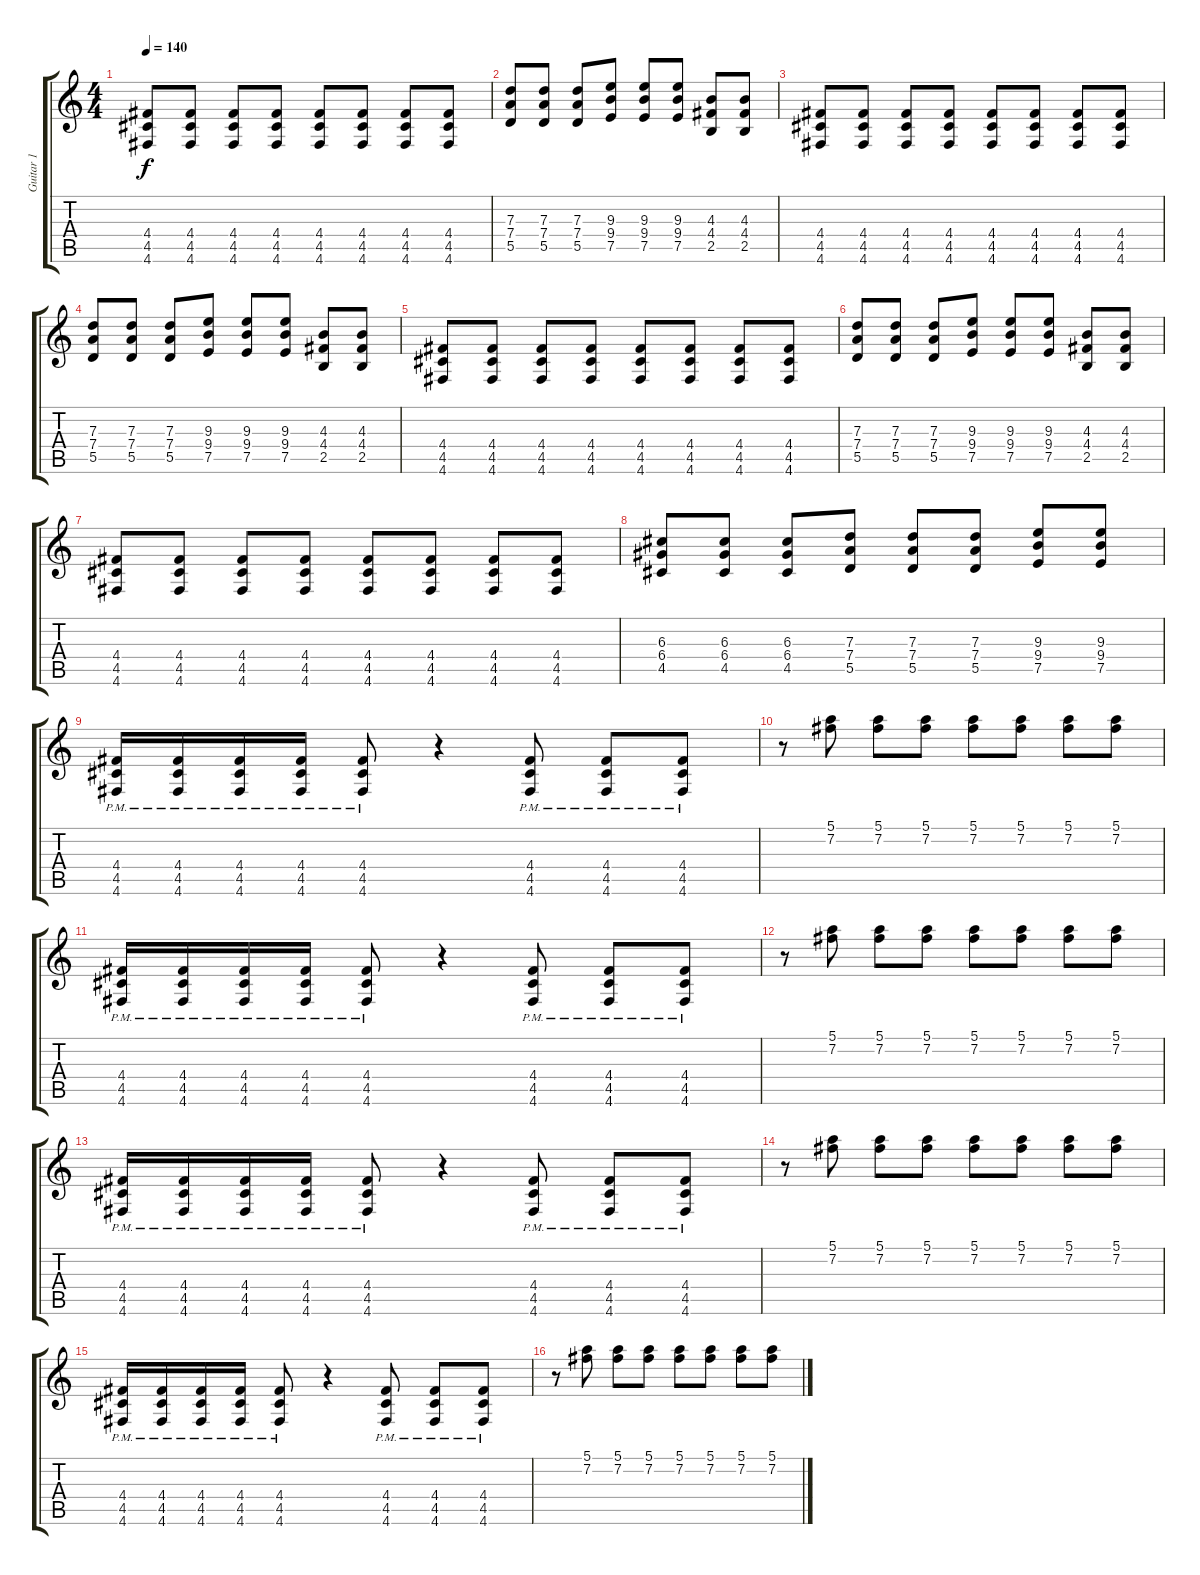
\track ("Guitar 1" "Guitar 1") {instrument distortionguitar}
\staff {score tabs}
\tuning (E4 B3 G3 D3 A2 D2) {hide}
\ts (4 4)
\tempo 140
\clef g2
\ks c
(4.4 4.5 4.6).8{dy f} (4.4 4.5 4.6).8 (4.4 4.5 4.6).8 (4.4 4.5 4.6).8 (4.4 4.5 4.6).8 (4.4 4.5 4.6).8 (4.4 4.5 4.6).8 (4.4 4.5 4.6).8 |
(7.3 7.4 5.5).8 (7.3 7.4 5.5).8 (7.3 7.4 5.5).8 (9.3 9.4 7.5).8 (9.3 9.4 7.5).8 (9.3 9.4 7.5).8 (4.3 4.4 2.5).8 (4.3 4.4 2.5).8 |
(4.4 4.5 4.6).8 (4.4 4.5 4.6).8 (4.4 4.5 4.6).8 (4.4 4.5 4.6).8 (4.4 4.5 4.6).8 (4.4 4.5 4.6).8 (4.4 4.5 4.6).8 (4.4 4.5 4.6).8 |
(7.3 7.4 5.5).8 (7.3 7.4 5.5).8 (7.3 7.4 5.5).8 (9.3 9.4 7.5).8 (9.3 9.4 7.5).8 (9.3 9.4 7.5).8 (4.3 4.4 2.5).8 (4.3 4.4 2.5).8 |
(4.4 4.5 4.6).8 (4.4 4.5 4.6).8 (4.4 4.5 4.6).8 (4.4 4.5 4.6).8 (4.4 4.5 4.6).8 (4.4 4.5 4.6).8 (4.4 4.5 4.6).8 (4.4 4.5 4.6).8 |
(7.3 7.4 5.5).8 (7.3 7.4 5.5).8 (7.3 7.4 5.5).8 (9.3 9.4 7.5).8 (9.3 9.4 7.5).8 (9.3 9.4 7.5).8 (4.3 4.4 2.5).8 (4.3 4.4 2.5).8 |
(4.4 4.5 4.6).8 (4.4 4.5 4.6).8 (4.4 4.5 4.6).8 (4.4 4.5 4.6).8 (4.4 4.5 4.6).8 (4.4 4.5 4.6).8 (4.4 4.5 4.6).8 (4.4 4.5 4.6).8 |
(6.3 6.4 4.5).8 (6.3 6.4 4.5).8 (6.3 6.4 4.5).8 (7.3 7.4 5.5).8 (7.3 7.4 5.5).8 (7.3 7.4 5.5).8 (9.3 9.4 7.5).8 (9.3 9.4 7.5).8 |
(4.4{pm} 4.5{pm} 4.6{pm}).16 (4.4{pm} 4.5{pm} 4.6{pm}).16 (4.4{pm} 4.5{pm} 4.6{pm}).16 (4.4{pm} 4.5{pm} 4.6{pm}).16 (4.4{pm} 4.5 4.6).8 r.4 (4.4{pm} 4.5 4.6).8 (4.4{pm} 4.5 4.6).8 (4.4{pm} 4.5 4.6).8 |
r.8 (5.1 7.2).8 (5.1 7.2).8 (5.1 7.2).8 (5.1 7.2).8 (5.1 7.2).8 (5.1 7.2).8 (5.1 7.2).8 |
(4.4{pm} 4.5{pm} 4.6{pm}).16 (4.4{pm} 4.5{pm} 4.6{pm}).16 (4.4{pm} 4.5{pm} 4.6{pm}).16 (4.4{pm} 4.5{pm} 4.6{pm}).16 (4.4{pm} 4.5 4.6).8 r.4 (4.4{pm} 4.5 4.6).8 (4.4{pm} 4.5 4.6).8 (4.4{pm} 4.5 4.6).8 |
r.8 (5.1 7.2).8 (5.1 7.2).8 (5.1 7.2).8 (5.1 7.2).8 (5.1 7.2).8 (5.1 7.2).8 (5.1 7.2).8 |
(4.4{pm} 4.5{pm} 4.6{pm}).16 (4.4{pm} 4.5{pm} 4.6{pm}).16 (4.4{pm} 4.5{pm} 4.6{pm}).16 (4.4{pm} 4.5{pm} 4.6{pm}).16 (4.4{pm} 4.5 4.6).8 r.4 (4.4{pm} 4.5 4.6).8 (4.4{pm} 4.5 4.6).8 (4.4{pm} 4.5 4.6).8 |
r.8 (5.1 7.2).8 (5.1 7.2).8 (5.1 7.2).8 (5.1 7.2).8 (5.1 7.2).8 (5.1 7.2).8 (5.1 7.2).8 |
(4.4{pm} 4.5{pm} 4.6{pm}).16 (4.4{pm} 4.5{pm} 4.6{pm}).16 (4.4{pm} 4.5{pm} 4.6{pm}).16 (4.4{pm} 4.5{pm} 4.6{pm}).16 (4.4{pm} 4.5 4.6).8 r.4 (4.4{pm} 4.5 4.6).8 (4.4{pm} 4.5 4.6).8 (4.4{pm} 4.5 4.6).8 |
r.8 (5.1 7.2).8 (5.1 7.2).8 (5.1 7.2).8 (5.1 7.2).8 (5.1 7.2).8 (5.1 7.2).8 (5.1 7.2).8
